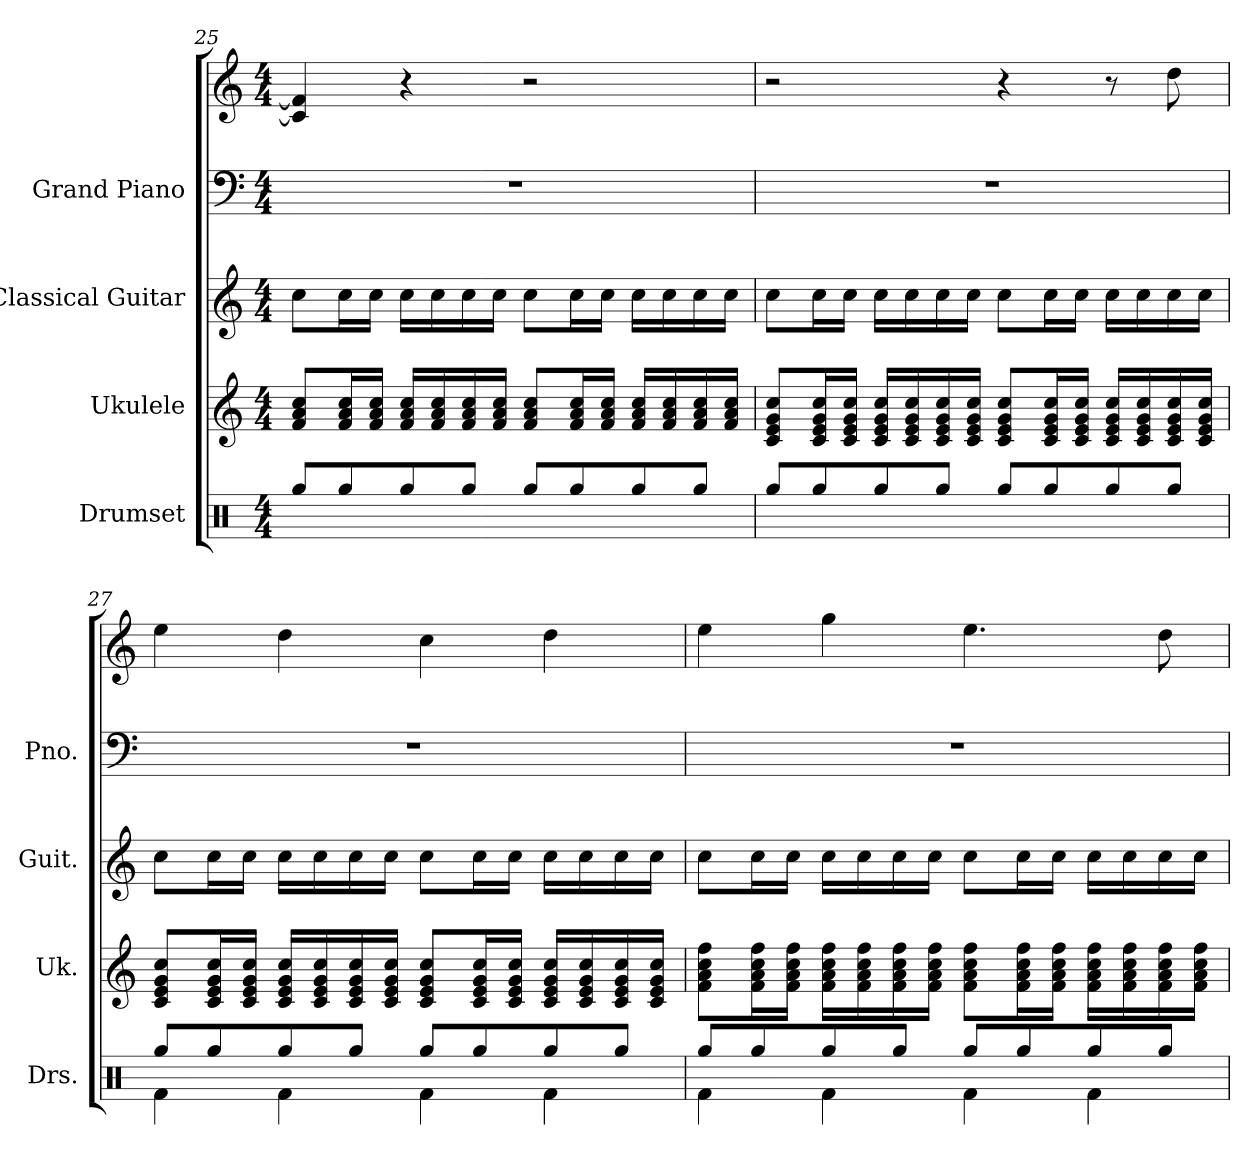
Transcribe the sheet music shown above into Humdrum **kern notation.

**kern	**kern	**kern	**kern	**kern
*part4	*part3	*part2	*part1	*part1
*staff5	*staff4	*staff3	*staff2	*staff1
*I"Drumset	*I"Ukulele	*I"Classical Guitar	*I"Grand Piano	*
*I'Drs.	*I'Uk.	*I'Guit.	*I'Pno.	*
*clefX	*clefG2	*clefG2	*clefF4	*clefG2
*k[]	*k[]	*k[]	*k[]	*k[]
*M4/4	*M4/4	*M4/4	*M4/4	*M4/4
=25	=25	=25	=25	=25
8Rgg/L	8f/ 8a/ 8cc/L	8cc\L	1r	4c/] 4f/]
8Rgg/	16f/ 16a/ 16cc/L	16cc\L	.	.
.	16f/ 16a/ 16cc/JJ	16cc\JJ	.	.
8Rgg/	16f/ 16a/ 16cc/LL	16cc\LL	.	4r
.	16f/ 16a/ 16cc/	16cc\	.	.
8Rgg/J	16f/ 16a/ 16cc/	16cc\	.	.
.	16f/ 16a/ 16cc/JJ	16cc\JJ	.	.
8Rgg/L	8f/ 8a/ 8cc/L	8cc\L	.	2r
8Rgg/	16f/ 16a/ 16cc/L	16cc\L	.	.
.	16f/ 16a/ 16cc/JJ	16cc\JJ	.	.
8Rgg/	16f/ 16a/ 16cc/LL	16cc\LL	.	.
.	16f/ 16a/ 16cc/	16cc\	.	.
8Rgg/J	16f/ 16a/ 16cc/	16cc\	.	.
.	16f/ 16a/ 16cc/JJ	16cc\JJ	.	.
!!LO:LB:g=z
=26	=26	=26	=26	=26
8Rgg/L	8c/ 8e/ 8g/ 8cc/L	8cc\L	1r	2r
8Rgg/	16c/ 16e/ 16g/ 16cc/L	16cc\L	.	.
.	16c/ 16e/ 16g/ 16cc/JJ	16cc\JJ	.	.
8Rgg/	16c/ 16e/ 16g/ 16cc/LL	16cc\LL	.	.
.	16c/ 16e/ 16g/ 16cc/	16cc\	.	.
8Rgg/J	16c/ 16e/ 16g/ 16cc/	16cc\	.	.
.	16c/ 16e/ 16g/ 16cc/JJ	16cc\JJ	.	.
8Rgg/L	8c/ 8e/ 8g/ 8cc/L	8cc\L	.	4r
8Rgg/	16c/ 16e/ 16g/ 16cc/L	16cc\L	.	.
.	16c/ 16e/ 16g/ 16cc/JJ	16cc\JJ	.	.
8Rgg/	16c/ 16e/ 16g/ 16cc/LL	16cc\LL	.	8r
.	16c/ 16e/ 16g/ 16cc/	16cc\	.	.
8Rgg/J	16c/ 16e/ 16g/ 16cc/	16cc\	.	8dd\
.	16c/ 16e/ 16g/ 16cc/JJ	16cc\JJ	.	.
=27	=27	=27	=27	=27
*^	*	*	*	*
8Rgg/L	4Rf\	8c/ 8e/ 8g/ 8cc/L	8cc\L	1r	4ee\
8Rgg/	.	16c/ 16e/ 16g/ 16cc/L	16cc\L	.	.
.	.	16c/ 16e/ 16g/ 16cc/JJ	16cc\JJ	.	.
8Rgg/	4Rf\	16c/ 16e/ 16g/ 16cc/LL	16cc\LL	.	4dd\
.	.	16c/ 16e/ 16g/ 16cc/	16cc\	.	.
8Rgg/J	.	16c/ 16e/ 16g/ 16cc/	16cc\	.	.
.	.	16c/ 16e/ 16g/ 16cc/JJ	16cc\JJ	.	.
8Rgg/L	4Rf\	8c/ 8e/ 8g/ 8cc/L	8cc\L	.	4cc\
8Rgg/	.	16c/ 16e/ 16g/ 16cc/L	16cc\L	.	.
.	.	16c/ 16e/ 16g/ 16cc/JJ	16cc\JJ	.	.
8Rgg/	4Rf\	16c/ 16e/ 16g/ 16cc/LL	16cc\LL	.	4dd\
.	.	16c/ 16e/ 16g/ 16cc/	16cc\	.	.
8Rgg/J	.	16c/ 16e/ 16g/ 16cc/	16cc\	.	.
.	.	16c/ 16e/ 16g/ 16cc/JJ	16cc\JJ	.	.
!!LO:PB:g=z
=28	=28	=28	=28	=28	=28
8Rgg/L	4Rf\	8f\ 8a\ 8cc\ 8ff\L	8cc\L	1r	4ee\
8Rgg/	.	16f\ 16a\ 16cc\ 16ff\L	16cc\L	.	.
.	.	16f\ 16a\ 16cc\ 16ff\JJ	16cc\JJ	.	.
8Rgg/	4Rf\	16f\ 16a\ 16cc\ 16ff\LL	16cc\LL	.	4gg\
.	.	16f\ 16a\ 16cc\ 16ff\	16cc\	.	.
8Rgg/J	.	16f\ 16a\ 16cc\ 16ff\	16cc\	.	.
.	.	16f\ 16a\ 16cc\ 16ff\JJ	16cc\JJ	.	.
8Rgg/L	4Rf\	8f\ 8a\ 8cc\ 8ff\L	8cc\L	.	4.ee\
8Rgg/	.	16f\ 16a\ 16cc\ 16ff\L	16cc\L	.	.
.	.	16f\ 16a\ 16cc\ 16ff\JJ	16cc\JJ	.	.
8Rgg/	4Rf\	16f\ 16a\ 16cc\ 16ff\LL	16cc\LL	.	.
.	.	16f\ 16a\ 16cc\ 16ff\	16cc\	.	.
8Rgg/J	.	16f\ 16a\ 16cc\ 16ff\	16cc\	.	8dd\
.	.	16f\ 16a\ 16cc\ 16ff\JJ	16cc\JJ	.	.
*v	*v	*	*	*	*
=	=	=	=	=
*-	*-	*-	*-	*-
